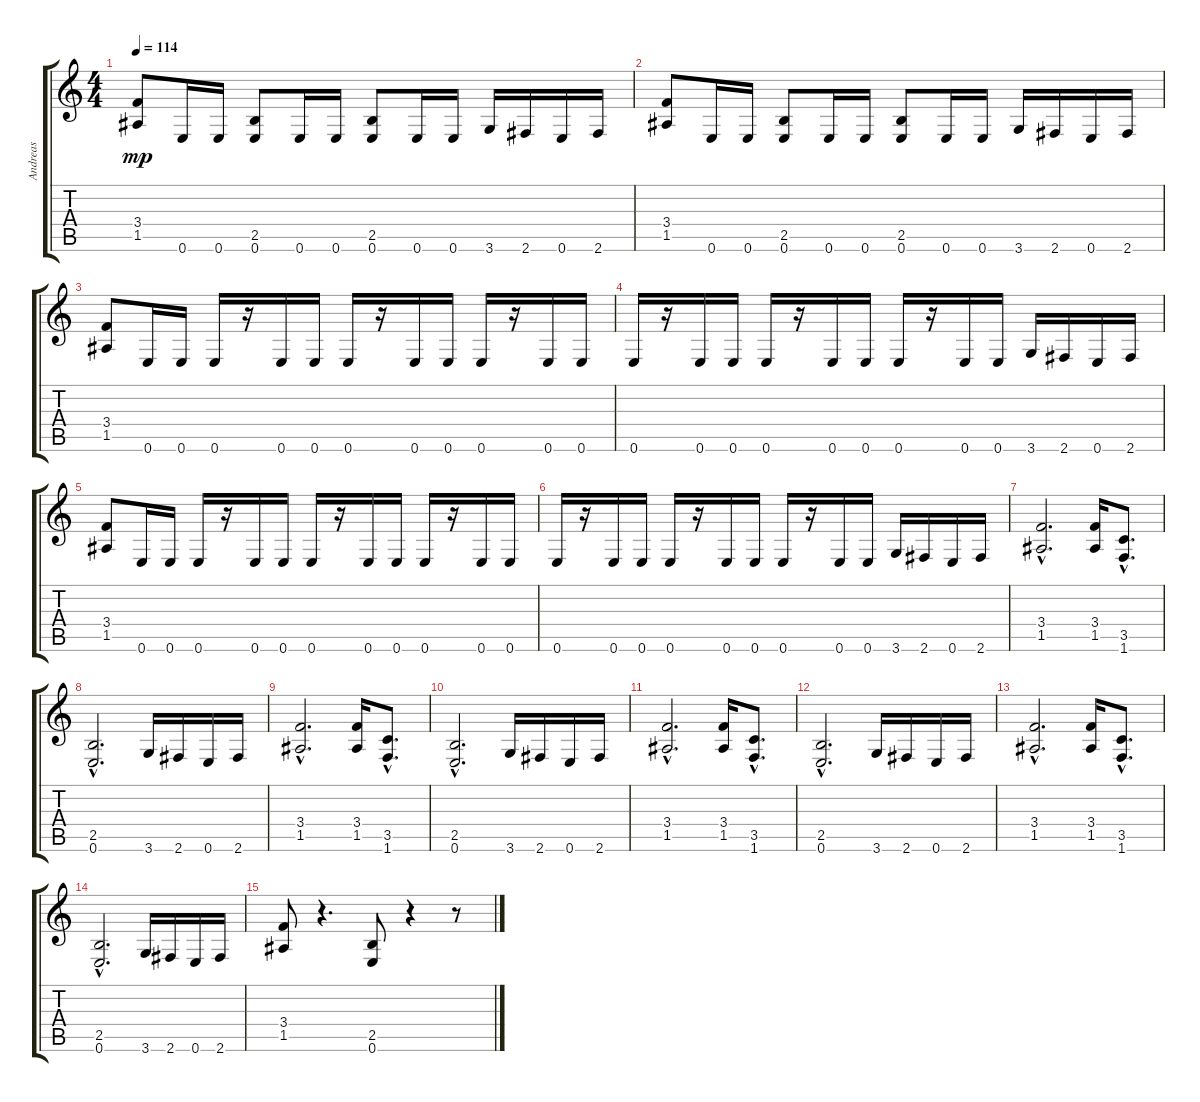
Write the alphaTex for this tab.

\track ("Andreas" "Andreas") {instrument distortionguitar}
\staff {score tabs}
\tuning (E4 B3 G3 D3 A2 E2) {hide}
\ts (4 4)
\tempo 114
\clef g2
\ks c
(3.4 1.5).8{dy mp} 0.6.16 0.6.16 (2.5 0.6).8 0.6.16 0.6.16 (2.5 0.6).8 0.6.16 0.6.16 3.6.16 2.6.16 0.6.16 2.6.16 |
(3.4 1.5).8 0.6.16 0.6.16 (2.5 0.6).8 0.6.16 0.6.16 (2.5 0.6).8 0.6.16 0.6.16 3.6.16 2.6.16 0.6.16 2.6.16 |
(3.4 1.5).8 0.6.16 0.6.16 0.6.16 r.16 0.6.16 0.6.16 0.6.16 r.16 0.6.16 0.6.16 0.6.16 r.16 0.6.16 0.6.16 |
0.6.16 r.16 0.6.16 0.6.16 0.6.16 r.16 0.6.16 0.6.16 0.6.16 r.16 0.6.16 0.6.16 3.6.16 2.6.16 0.6.16 2.6.16 |
(3.4 1.5).8 0.6.16 0.6.16 0.6.16 r.16 0.6.16 0.6.16 0.6.16 r.16 0.6.16 0.6.16 0.6.16 r.16 0.6.16 0.6.16 |
0.6.16 r.16 0.6.16 0.6.16 0.6.16 r.16 0.6.16 0.6.16 0.6.16 r.16 0.6.16 0.6.16 3.6.16 2.6.16 0.6.16 2.6.16 |
(3.4{hac} 1.5{hac}).2{d} (3.4 1.5).16 (3.5{hac} 1.6{hac}).8{d} |
(2.5{hac} 0.6{hac}).2{d} 3.6.16 2.6.16 0.6.16 2.6.16 |
(3.4{hac} 1.5{hac}).2{d} (3.4 1.5).16 (3.5{hac} 1.6{hac}).8{d} |
(2.5{hac} 0.6{hac}).2{d} 3.6.16 2.6.16 0.6.16 2.6.16 |
(3.4{hac} 1.5{hac}).2{d} (3.4 1.5).16 (3.5{hac} 1.6{hac}).8{d} |
(2.5{hac} 0.6{hac}).2{d} 3.6.16 2.6.16 0.6.16 2.6.16 |
(3.4{hac} 1.5{hac}).2{d} (3.4 1.5).16 (3.5{hac} 1.6{hac}).8{d} |
(2.5{hac} 0.6{hac}).2{d} 3.6.16 2.6.16 0.6.16 2.6.16 |
(3.4 1.5).8 r.4{d} (2.5 0.6).8 r.4 r.8
